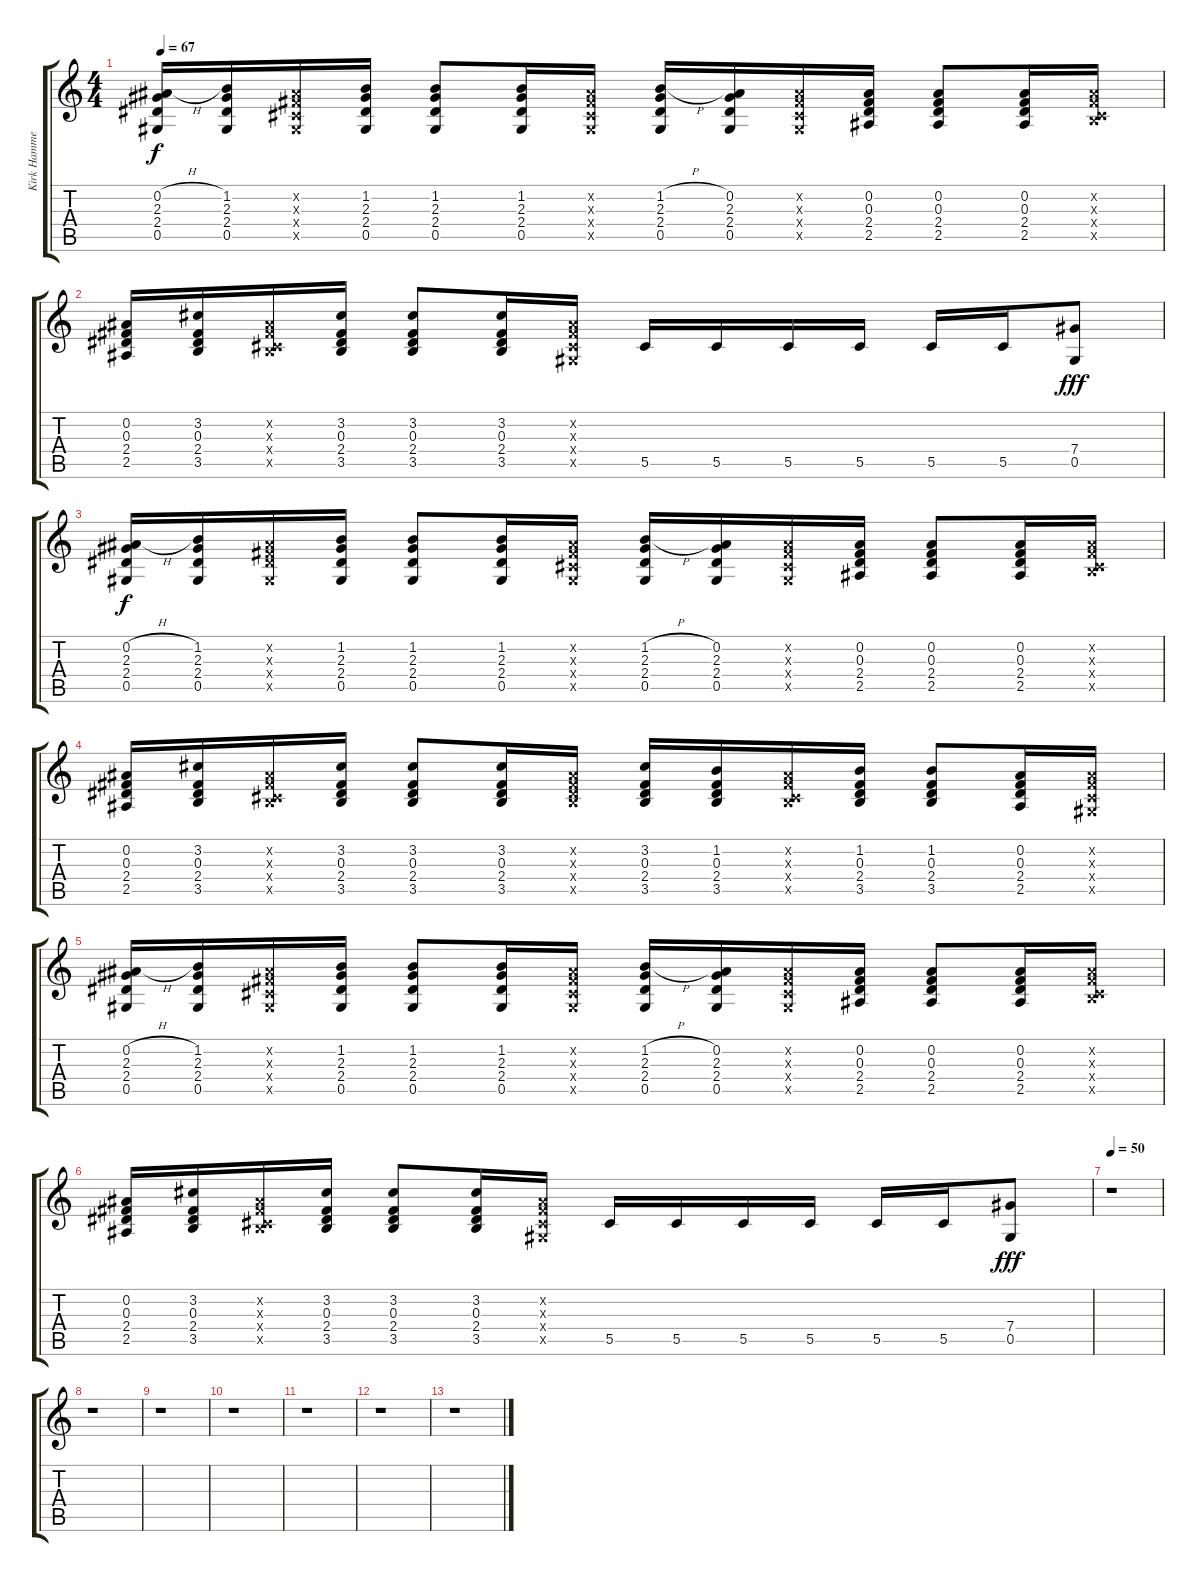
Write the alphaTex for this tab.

\track ("Kirk Hammett (Distortion Guitar)" "Kirk Hamme") {instrument distortionguitar}
\staff {score tabs}
\tuning (Eb4 Bb3 Gb3 Db3 Ab2 Eb2) {hide}
\ts (4 4)
\tempo 67
\clef g2
\ks c
(0.2{h} 2.3 2.4 0.5).16{dy f} (1.2 2.3 2.4 0.5).16 (0.2{x} 0.3{x} 0.4{x} 0.5{x}).16 (1.2 2.3 2.4 0.5).16 (1.2 2.3 2.4 0.5).8 (1.2 2.3 2.4 0.5).16 (0.2{x} 0.3{x} 0.4{x} 0.5{x}).16 (1.2{h} 2.3 2.4 0.5).16 (0.2 2.3 2.4 0.5).16 (0.2{x} 0.3{x} 0.4{x} 0.5{x}).16 (0.2 0.3 2.4 2.5).16 (0.2 0.3 2.4 2.5).8 (0.2 0.3 2.4 2.5).16 (0.2{x} 0.3{x} 0.4{x} 3.5{x}).16 |
(0.2 0.3 2.4 2.5).16 (3.2 0.3 2.4 3.5).16 (0.2{x} 0.3{x} 0.4{x} 3.5{x}).16 (3.2 0.3 2.4 3.5).16 (3.2 0.3 2.4 3.5).8 (3.2 0.3 2.4 3.5).16 (0.2{x} 0.3{x} 0.4{x} 0.5{x}).16 5.5.16 5.5.16 5.5.16 5.5.16 5.5.16 5.5.16 (7.4 0.5).8{dy fff} |
(0.2{h} 2.3 2.4 0.5).16{dy f} (1.2 2.3 2.4 0.5).16 (0.2{x} 0.3{x} 2.4{x} 0.5{x}).16 (1.2 2.3 2.4 0.5).16 (1.2 2.3 2.4 0.5).8 (1.2 2.3 2.4 0.5).16 (0.2{x} 0.3{x} 0.4{x} 0.5{x}).16 (1.2{h} 2.3 2.4 0.5).16 (0.2 2.3 2.4 0.5).16 (0.2{x} 0.3{x} 0.4{x} 0.5{x}).16 (0.2 0.3 2.4 2.5).16 (0.2 0.3 2.4 2.5).8 (0.2 0.3 2.4 2.5).16 (0.2{x} 0.3{x} 0.4{x} 3.5{x}).16 |
(0.2 0.3 2.4 2.5).16 (3.2 0.3 2.4 3.5).16 (0.2{x} 0.3{x} 0.4{x} 3.5{x}).16 (3.2 0.3 2.4 3.5).16 (3.2 0.3 2.4 3.5).8 (3.2 0.3 2.4 3.5).16 (0.2{x} 0.3{x} 2.4{x} 3.5{x}).16 (3.2 0.3 2.4 3.5).16 (1.2 0.3 2.4 3.5).16 (0.2{x} 0.3{x} 0.4{x} 3.5{x}).16 (1.2 0.3 2.4 3.5).16 (1.2 0.3 2.4 3.5).8 (0.2 0.3 2.4 2.5).16 (0.2{x} 0.3{x} 0.4{x} 0.5{x}).16 |
(0.2{h} 2.3 2.4 0.5).16 (1.2 2.3 2.4 0.5).16 (0.2{x} 0.3{x} 0.4{x} 0.5{x}).16 (1.2 2.3 2.4 0.5).16 (1.2 2.3 2.4 0.5).8 (1.2 2.3 2.4 0.5).16 (0.2{x} 0.3{x} 0.4{x} 0.5{x}).16 (1.2{h} 2.3 2.4 0.5).16 (0.2 2.3 2.4 0.5).16 (0.2{x} 0.3{x} 0.4{x} 0.5{x}).16 (0.2 0.3 2.4 2.5).16 (0.2 0.3 2.4 2.5).8 (0.2 0.3 2.4 2.5).16 (0.2{x} 0.3{x} 0.4{x} 3.5{x}).16 |
(0.2 0.3 2.4 2.5).16 (3.2 0.3 2.4 3.5).16 (0.2{x} 0.3{x} 0.4{x} 3.5{x}).16 (3.2 0.3 2.4 3.5).16 (3.2 0.3 2.4 3.5).8 (3.2 0.3 2.4 3.5).16 (0.2{x} 0.3{x} 0.4{x} 0.5{x}).16 5.5.16 5.5.16 5.5.16 5.5.16 5.5.16 5.5.16 (7.4 0.5).8{dy fff} |
\tempo 50
r.1 |
r.1 |
r.1 |
r.1 |
r.1 |
r.1 |
r.1
